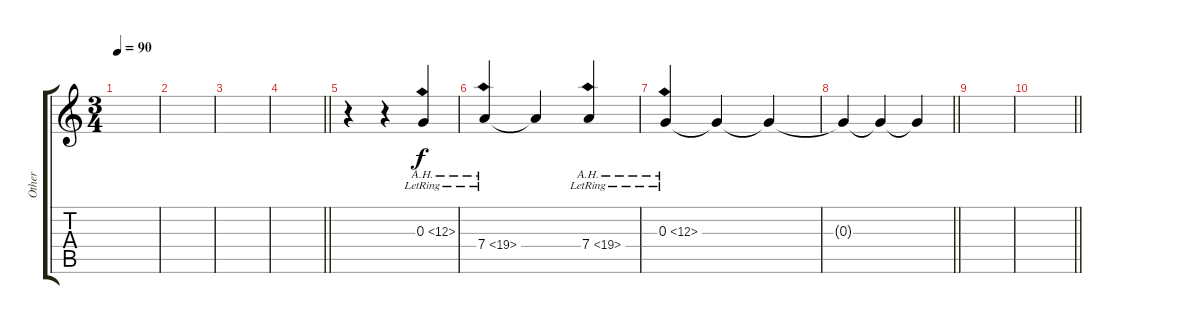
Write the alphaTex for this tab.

\track ("Other" "Other") {instrument electricguitarclean}
\staff {score tabs}
\tuning (E4 B3 G3 D3 A2 D2) {hide}
\ts (3 4)
\tempo 90
\clef g2
\ks c
|
|
|
\barLineRight lightlight
|
\section ("" "")
r.4 r.4 0.3{ah 12 lr}.4 |
7.4{ah 12 lr}.4 7.4{t}.4 7.4{ah 12 lr}.4 |
0.3{ah 12 lr}.4 0.3{t}.4 0.3{t}.4 |
\barLineRight lightlight
0.3{t}.4 0.3{t}.4 0.3{t}.4 |
|
\barLineRight lightlight
